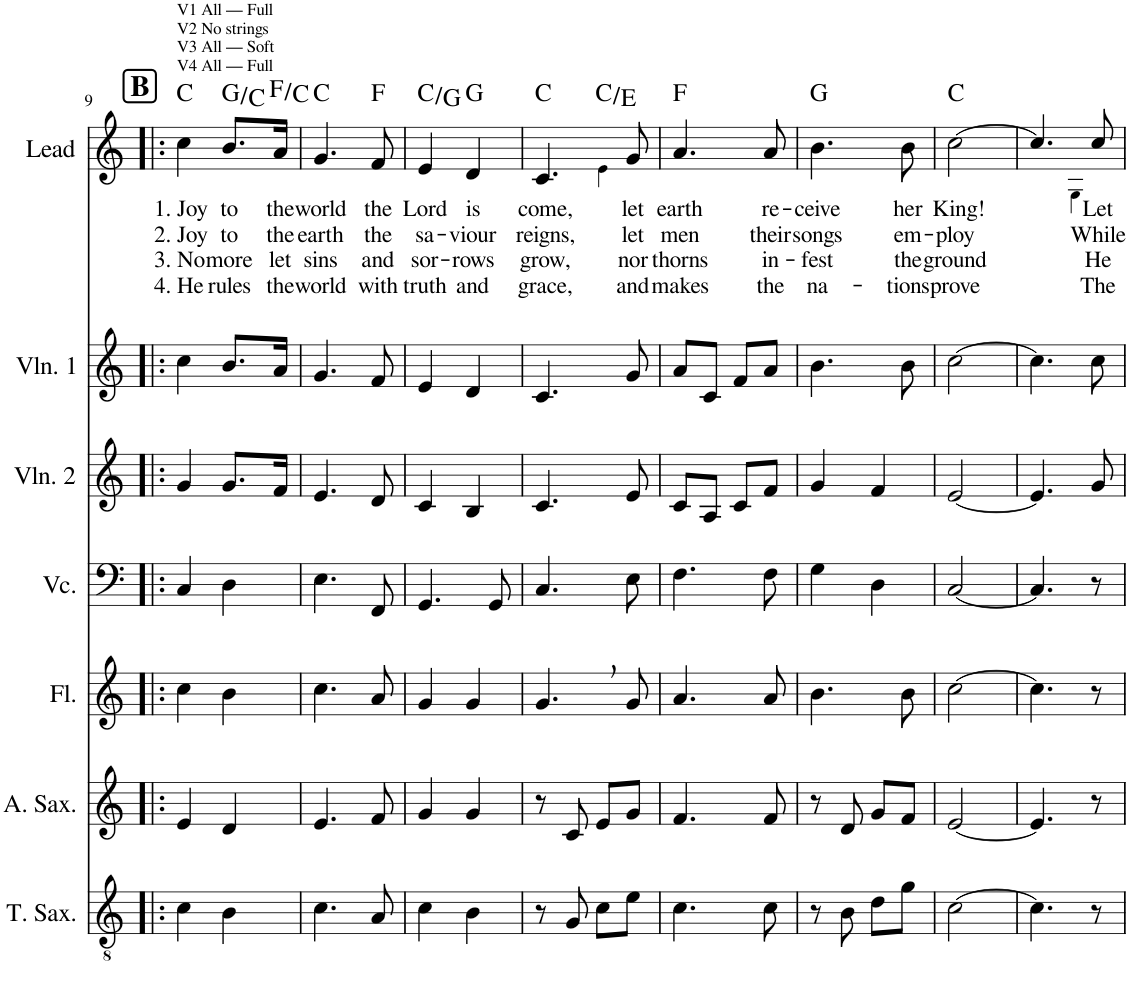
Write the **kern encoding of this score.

**kern	**kern	**kern	**kern	**kern	**kern	**kern	**text	**text	**text	**text	**harte
*part7	*part6	*part5	*part4	*part3	*part2	*part1	*part1	*part1	*part1	*part1	*part1
*staff7	*staff6	*staff5	*staff4	*staff3	*staff2	*staff1	*staff1	*staff1	*staff1	*staff1	*
*I"Tenor Saxophone	*I"Alto Saxophone	*I"Flute	*I"Violoncello	*I"Violin 2	*I"Violin 1	*I"Lead	*	*	*	*	*
*I'T. Sax.	*I'A. Sax.	*I'Fl.	*I'Vc.	*I'Vln. 2	*I'Vln. 1	*I'Lead	*	*	*	*	*
!!LO:PB:g=z
*clefGv2	*clefG2	*clefG2	*clefF4	*clefG2	*clefG2	*clefG2	*	*	*	*	*
*ITrd8c14	*ITrd5c9	*	*	*	*	*	*	*	*	*	*
*k[]	*k[]	*k[]	*k[]	*k[]	*k[]	*k[]	*	*	*	*	*
*M2/4	*M2/4	*M2/4	*M2/4	*M2/4	*M2/4	*M2/4	*	*	*	*	*
!!LO:REH:place=s1:a:B:cj:fs=14:t=B
=9!|:	=9!|:	=9!|:	=9!|:	=9!|:	=9!|:	=9!|:	=9!|:	=9!|:	=9!|:	=9!|:	=9!|:
!	!	!	!	!	!	!LO:TX:a:t=V1 All —&nbsp;Full	!	!	!	!	!
!	!	!	!	!	!	!LO:TX:a:t=V2 No strings	!	!	!	!	!
!	!	!	!	!	!	!LO:TX:a:t=V3 All —&nbsp;Soft	!	!	!	!	!
!	!	!	!	!	!	!LO:TX:a:t=V4 All —&nbsp;Full	!	!	!	!	!
!	!	!	!	!	!	!	!LO:LY:b	!LO:LY:b	!LO:LY:b	!LO:LY:b	!
4c\	4e/	4cc\	4C/	4g/	4cc\	4cc\	1. Joy	2. Joy	3. No	4. He	C:maj
!	!	!	!	!	!	!	!LO:LY:b	!LO:LY:b	!LO:LY:b	!LO:LY:b	!
4B\	4d/	4b\	4D\	8.g/L	8.b/L	8.b/L	to	to	more	rules	G:maj/4
!	!	!	!	!	!	!	!LO:LY:b	!LO:LY:b	!LO:LY:b	!LO:LY:b	!
.	.	.	.	16f/Jk	16a/Jk	16a/Jk	the	the	let	the	F:maj/5
=10	=10	=10	=10	=10	=10	=10	=10	=10	=10	=10	=10
!	!	!	!	!	!	!	!LO:LY:b	!LO:LY:b	!LO:LY:b	!LO:LY:b	!
4.c\	4.e/	4.cc\	4.E\	4.e/	4.g/	4.g/	world	earth	sins	world	C:maj
!	!	!	!	!	!	!	!LO:LY:b	!LO:LY:b	!LO:LY:b	!LO:LY:b	!
8A/	8f/	8a/	8FF/	8d/	8f/	8f/	the	the	and	with	F:maj
=11	=11	=11	=11	=11	=11	=11	=11	=11	=11	=11	=11
!	!	!	!	!	!	!	!LO:LY:b	!LO:LY:b	!LO:LY:b	!LO:LY:b	!
4c\	4g/	4g/	4.GG/	4c/	4e/	4e/	Lord	sa-	sor-	truth	C:maj/5
!	!	!	!	!	!	!	!LO:LY:b	!LO:LY:b	!LO:LY:b	!LO:LY:b	!
4B\	4g/	4g/	.	4B/	4d/	4d/	is	-viour	-rows	and	G:maj
.	.	.	8GG/	.	.	.	.	.	.	.	.
=12	=12	=12	=12	=12	=12	=12	=12	=12	=12	=12	=12
!	!	!	!	!	!	!	!LO:LY:b	!LO:LY:b	!LO:LY:b	!LO:LY:b	!
*	*	*	*	*	*	*^	*	*	*	*	*
8r	8r	4.g,/	4.C/	4.c/	4.c/	4.c/	4ryy	come,	reigns,	grow,	grace,	C:maj
8G/	8c/	.	.	.	.	.	.	.	.	.	.	.
8c\L	8e/L	.	.	.	.	.	4e!\	.	.	.	.	C:maj/3
!	!	!	!	!	!	!	!	!LO:LY:b	!LO:LY:b	!LO:LY:b	!LO:LY:b	!
8e\J	8g/J	8g/	8E\	8e/	8g/	8g/	.	let	let	nor	and	.
*	*	*	*	*	*	*v	*v	*	*	*	*	*
=13	=13	=13	=13	=13	=13	=13	=13	=13	=13	=13	=13
!	!	!	!	!	!	!	!LO:LY:b	!LO:LY:b	!LO:LY:b	!LO:LY:b	!
4.c\	4.f/	4.a/	4.F\	8c/L	8a/L	4.a/	earth	men	thorns	makes	F:maj
.	.	.	.	8A/J	8c/J	.	.	.	.	.	.
.	.	.	.	8c/L	8f/L	.	.	.	.	.	.
!	!	!	!	!	!	!	!LO:LY:b	!LO:LY:b	!LO:LY:b	!LO:LY:b	!
8c\	8f/	8a/	8F\	8f/J	8a/J	8a/	re-	their	in-	the	.
=14	=14	=14	=14	=14	=14	=14	=14	=14	=14	=14	=14
!	!	!	!	!	!	!	!LO:LY:b	!LO:LY:b	!LO:LY:b	!LO:LY:b	!
8r	8r	4.b\	4G\	4g/	4.b\	4.b\	-ceive	songs	-fest	na-	G:maj
8B\	8d/	.	.	.	.	.	.	.	.	.	.
8d\L	8g/L	.	4D\	4f/	.	.	.	.	.	.	.
!	!	!	!	!	!	!	!LO:LY:b	!LO:LY:b	!LO:LY:b	!LO:LY:b	!
8g\J	8f/J	8b\	.	.	8b\	8b\	her	em-	the	-tions	.
=15	=15	=15	=15	=15	=15	=15	=15	=15	=15	=15	=15
!	!	!	!	!	!	!	!LO:LY:b	!LO:LY:b	!LO:LY:b	!LO:LY:b	!
[2c\	[2e/	[2cc\	[2C/	[2e/	[2cc\	[2cc\	King!	-ploy	ground	prove	C:maj
=16	=16	=16	=16	=16	=16	=16	=16	=16	=16	=16	=16
*	*	*	*	*	*	*^	*	*	*	*	*
4.c\]	4.e/]	4.cc\]	4.C/]	4.e/]	4.cc\]	4.cc/]	4ryy	.	.	.	.	.
.	.	.	.	.	.	.	4G!\	.	.	.	.	.
!	!	!	!	!	!	!	!	!LO:LY:b	!LO:LY:b	!LO:LY:b	!LO:LY:b	!
8r	8r	8r	8r	8g/	8cc\	8cc/	.	Let	While	He	The	.
*	*	*	*	*	*	*v	*v	*	*	*	*	*
=	=	=	=	=	=	=	=	=	=	=	=
*-	*-	*-	*-	*-	*-	*-	*-	*-	*-	*-	*-
